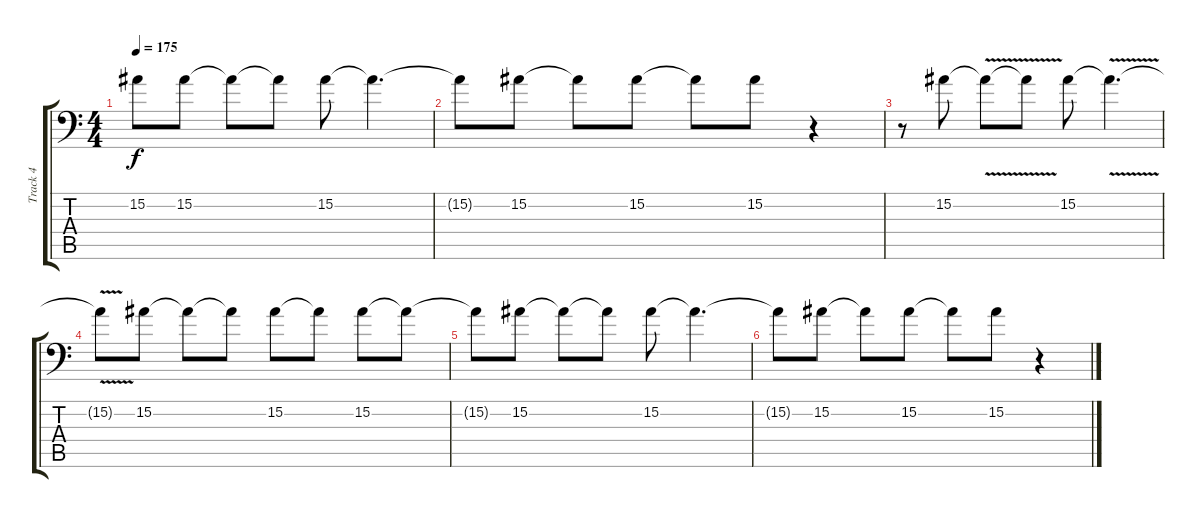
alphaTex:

\track ("Track 4" "Track 4") {instrument lead2sawtooth}
\staff {score tabs}
\tuning (C4 G3 Eb3 Bb2 F2 Bb1) {hide}
\ts (4 4)
\tempo 175
\clef f4
\ks c
15.2{t}.8{dy f} 15.2.8 15.2{t}.8 15.2{t}.8 15.2.8 15.2{t}.4{d} |
15.2{t}.8 15.2.8 15.2{t}.8 15.2.8 15.2{t}.8 15.2.8 r.4 |
r.8 15.2.8 15.2{v t}.8 15.2{v t}.8 15.2.8 15.2{v t}.4{d} |
15.2{t}.8 15.2.8 15.2{t}.8 15.2{t}.8 15.2.8 15.2{t}.8 15.2.8 15.2{t}.8 |
15.2{t}.8 15.2.8 15.2{t}.8 15.2{t}.8 15.2.8 15.2{t}.4{d} |
15.2{t}.8 15.2.8 15.2{t}.8 15.2.8 15.2{t}.8 15.2.8 r.4
